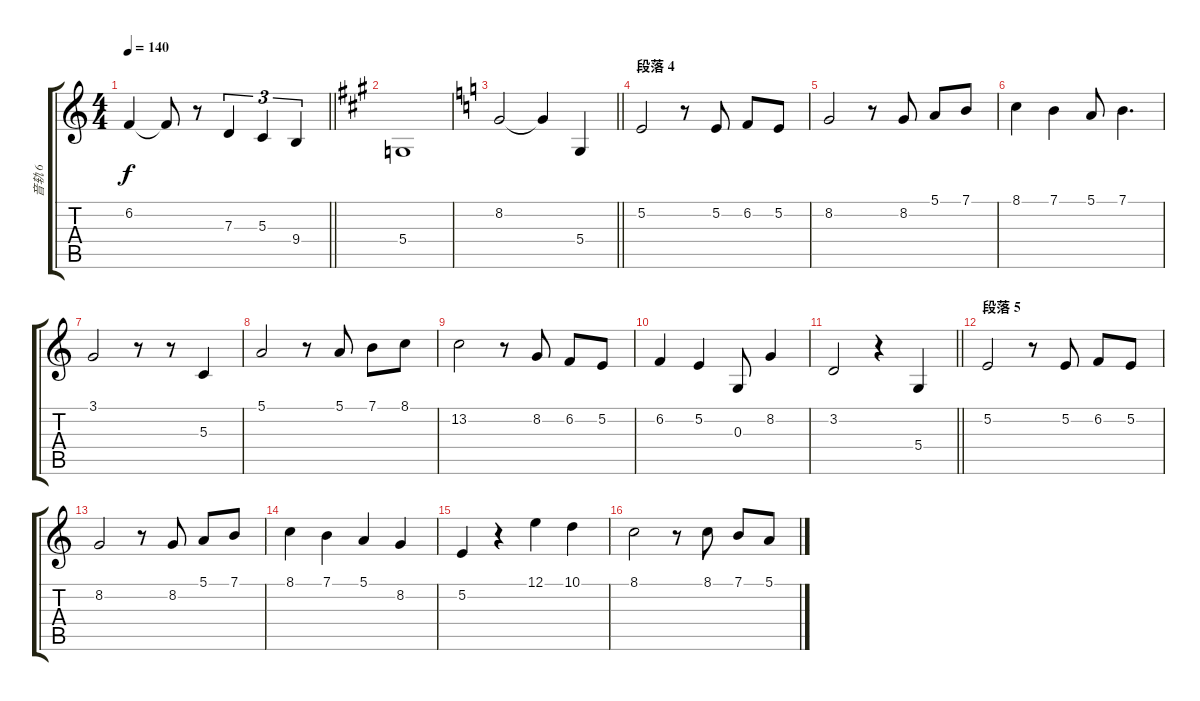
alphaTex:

\track ("音轨 6" "音轨 6") {instrument sopranosax}
\staff {score tabs}
\tuning (E4 B3 G3 D3 A2 E2) {hide}
\ts (4 4)
\tempo 140
\clef g2
\barLineRight lightlight
\ks c
6.2.4{dy f} 6.2{t}.8 r.8 7.3.4{tu (3 2)} 5.3.4{tu (3 2)} 9.4.4{tu (3 2)} |
\ks a
5.4.1 |
\barLineRight lightlight
\ks c
8.2.2 8.2{t}.4 5.4.4 |
\section ("" "段落 4")
5.2.2 r.8 5.2.8 6.2.8 5.2.8 |
8.2.2 r.8 8.2.8 5.1.8 7.1.8 |
8.1.4 7.1.4 5.1.8 7.1.4{d} |
3.1.2 r.8 r.8 5.3.4 |
5.1.2 r.8 5.1.8 7.1.8 8.1.8 |
13.2.2 r.8 8.2.8 6.2.8 5.2.8 |
6.2.4 5.2.4 0.3.8 8.2.4 |
\barLineRight lightlight
3.2.2 r.4 5.4.4 |
\section ("" "段落 5")
5.2.2 r.8 5.2.8 6.2.8 5.2.8 |
8.2.2 r.8 8.2.8 5.1.8 7.1.8 |
8.1.4 7.1.4 5.1.4 8.2.4 |
5.2.4 r.4 12.1.4 10.1.4 |
8.1.2 r.8 8.1.8 7.1.8 5.1.8
